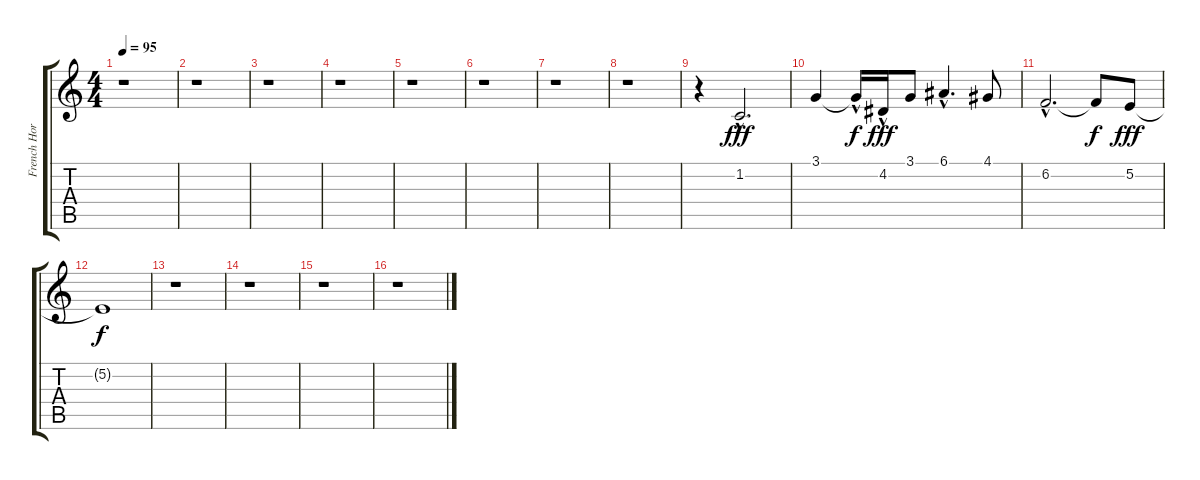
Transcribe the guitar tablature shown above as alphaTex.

\track ("French Horns" "French Hor") {instrument frenchhorn}
\staff {score tabs}
\tuning (E4 B3 G3 D3 A2 E2) {hide}
\ts (4 4)
\tempo 95
\clef g2
\ks c
r.1{dy fff} |
r.1 |
r.1 |
r.1 |
r.1 |
r.1 |
r.1 |
r.1 |
r.4 1.2{hac}.2{d instrument frenchhorn} |
3.1.4 3.1{hac t}.16{dy f} 4.2{hac}.16{dy fff} 3.1.8 6.1{hac}.4{d} 4.1.8 |
6.2{hac}.2{d} 6.2{t}.8{dy f} 5.2.8{dy fff} |
5.2{t}.1{dy f} |
r.1 |
r.1 |
r.1 |
r.1
